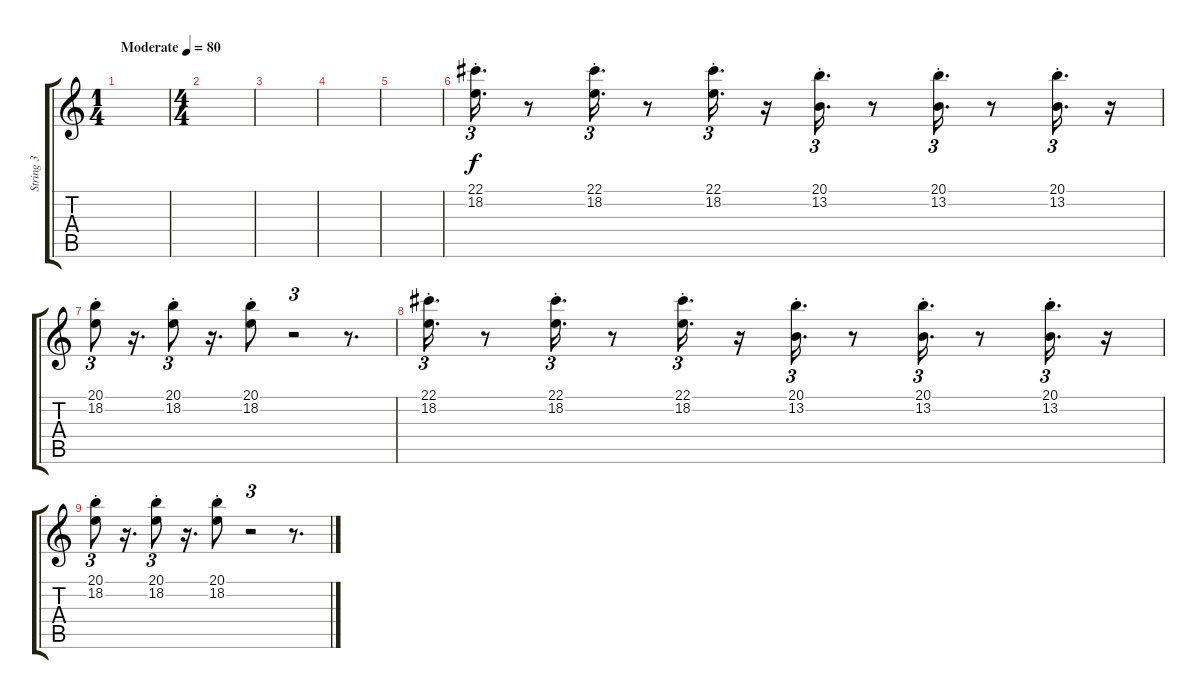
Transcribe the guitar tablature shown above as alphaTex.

\track ("String 3" "String 3") {instrument stringensemble1}
\staff {score tabs}
\tuning (Eb4 Bb3 Gb3 Db3 Ab2 Eb2) {hide}
\ts (1 4)
\tempo (80 "Moderate")
\clef g2
\ks c
|
\ts (4 4)
|
|
|
|
(22.1{st} 18.2{st}).16{d tu (3 2)} r.8 (22.1{st} 18.2{st}).16{d tu (3 2)} r.8 (22.1{st} 18.2{st}).16{d tu (3 2)} r.16 (20.1{st} 13.2{st}).16{d tu (3 2)} r.8 (20.1{st} 13.2{st}).16{d tu (3 2)} r.8 (20.1{st} 13.2{st}).16{d tu (3 2)} r.16 |
(20.1{st} 18.2{st}).8{tu (3 2)} r.16{d} (20.1{st} 18.2{st}).8{tu (3 2)} r.16{d} (20.1{st} 18.2{st}).8 r.2{tu (3 2)} r.8{d} |
(22.1{st} 18.2{st}).16{d tu (3 2)} r.8 (22.1{st} 18.2{st}).16{d tu (3 2)} r.8 (22.1{st} 18.2{st}).16{d tu (3 2)} r.16 (20.1{st} 13.2{st}).16{d tu (3 2)} r.8 (20.1{st} 13.2{st}).16{d tu (3 2)} r.8 (20.1{st} 13.2{st}).16{d tu (3 2)} r.16 |
(20.1{st} 18.2{st}).8{tu (3 2)} r.16{d} (20.1{st} 18.2{st}).8{tu (3 2)} r.16{d} (20.1{st} 18.2{st}).8 r.2{tu (3 2)} r.8{d}
